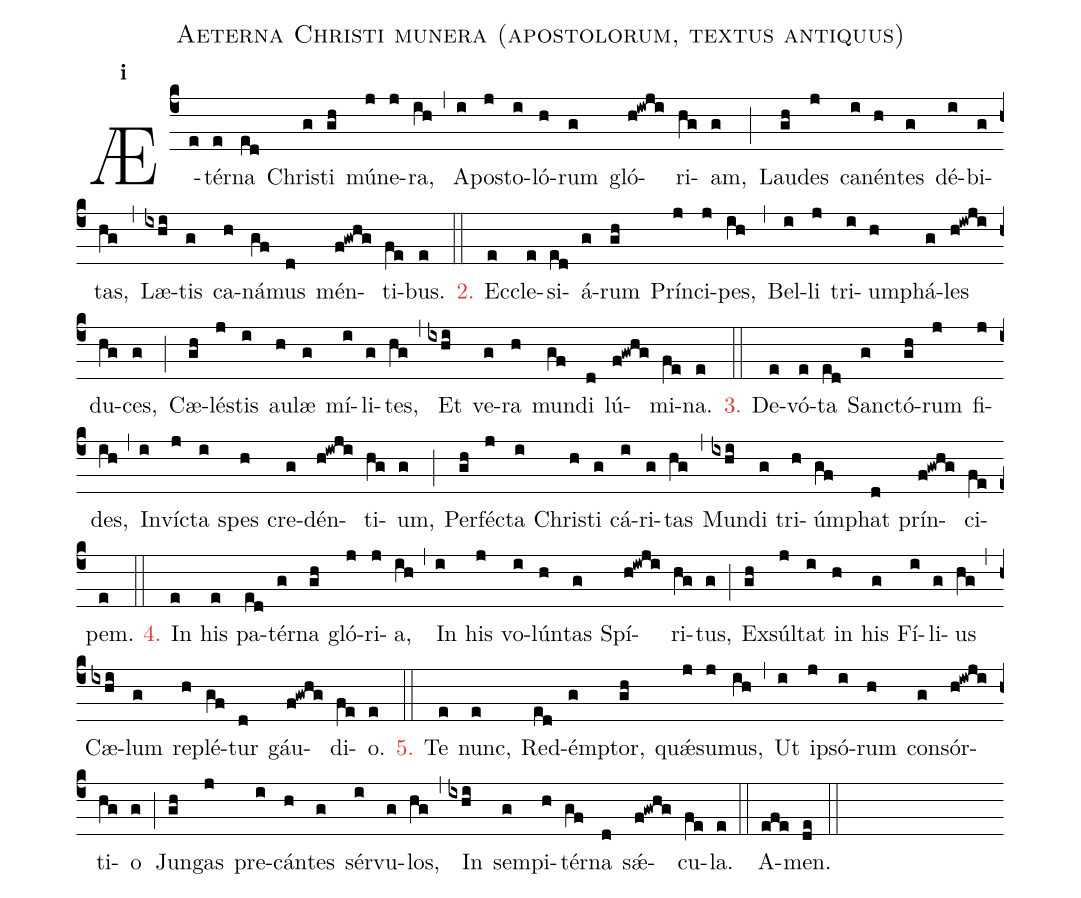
name:Aeterna Christi munera (apostolorum, textus antiquus);
office-part:hy;
mode:1;
%%
initial-style: 1;
name: Aeterna Christi munera;
mode: 3;
office-part: Hymnus;
annotation: Hymn.;
annotation: iii;
nabc-lines: 1;
%%
(c4) Æ(e)tér(e)na(ed) Chris(g)ti(gh) mú(j)ne(j)ra,(ih) (,)
A(i)pos(j)to(i)ló(h)rum(g) gló(h!iwji)ri(hg)am,(g) (;)
Lau(gh)des(j) ca(i)nén(h)tes(g) dé(i)bi(g)tas,(hg) (,)
Læ(ixhi)tis(g) ca(h)ná(gf)mus(d) mén(f!gwhg)ti(fe)bus.(e) (::)

<c>2.</c> Ec(e)cle(e)si(ed)á(g)rum(gh) Prín(j)ci(j)pes,(ih) (,)
Bel(i)li(j) tri(i)um(h)phá(g)les(h!iwji) du(hg)ces,(g) (;)
Cæ(gh)lés(j)tis(i) au(h)læ(g) mí(i)li(g)tes,(hg) (,)
Et(ixhi) ve(g)ra(h) mun(gf)di(d) lú(f!gwhg)mi(fe)na.(e) (::)

<c>3.</c> De(e)vó(e)ta(ed) Sanc(g)tó(gh)rum(j) fi(j)des,(ih) (,)
In(i)víc(j)ta(i) spes(h) cre(g)dén(h!iwji)ti(hg)um,(g) (;)
Per(gh)féc(j)ta(i) Chris(h)ti(g) cá(i)ri(g)tas(hg) (,)
Mun(ixhi)di(g) tri(h)úm(gf)phat(d) prín(f!gwhg)ci(fe)pem.(e) (::)

<c>4.</c> In(e) his(e) pa(ed)tér(g)na(gh) gló(j)ri(j)a,(ih) (,)
In(i) his(j) vo(i)lún(h)tas(g) Spí(h!iwji)ri(hg)tus,(g) (;)
Ex(gh)súl(j)tat(i) in(h) his(g) Fí(i)li(g)us(hg) (,)
Cæ(ixhi)lum(g) re(h)plé(gf)tur(d) gáu(f!gwhg)di(fe)o.(e) (::)

<c>5.</c> Te(e) nunc,(e) Red(ed)émp(g)tor,(gh) quǽ(j)su(j)mus,(ih) (,)
Ut(i) ip(j)só(i)rum(h) con(g)sór(h!iwji)ti(hg)o(g) (;)
Jun(gh)gas(j) pre(i)cán(h)tes(g) sér(i)vu(g)los,(hg) (,)
In(ixhi) sem(g)pi(h)tér(gf)na(d) sǽ(f!gwhg)cu(fe)la.(e) (::)

A(efe)men.(de) (::)
